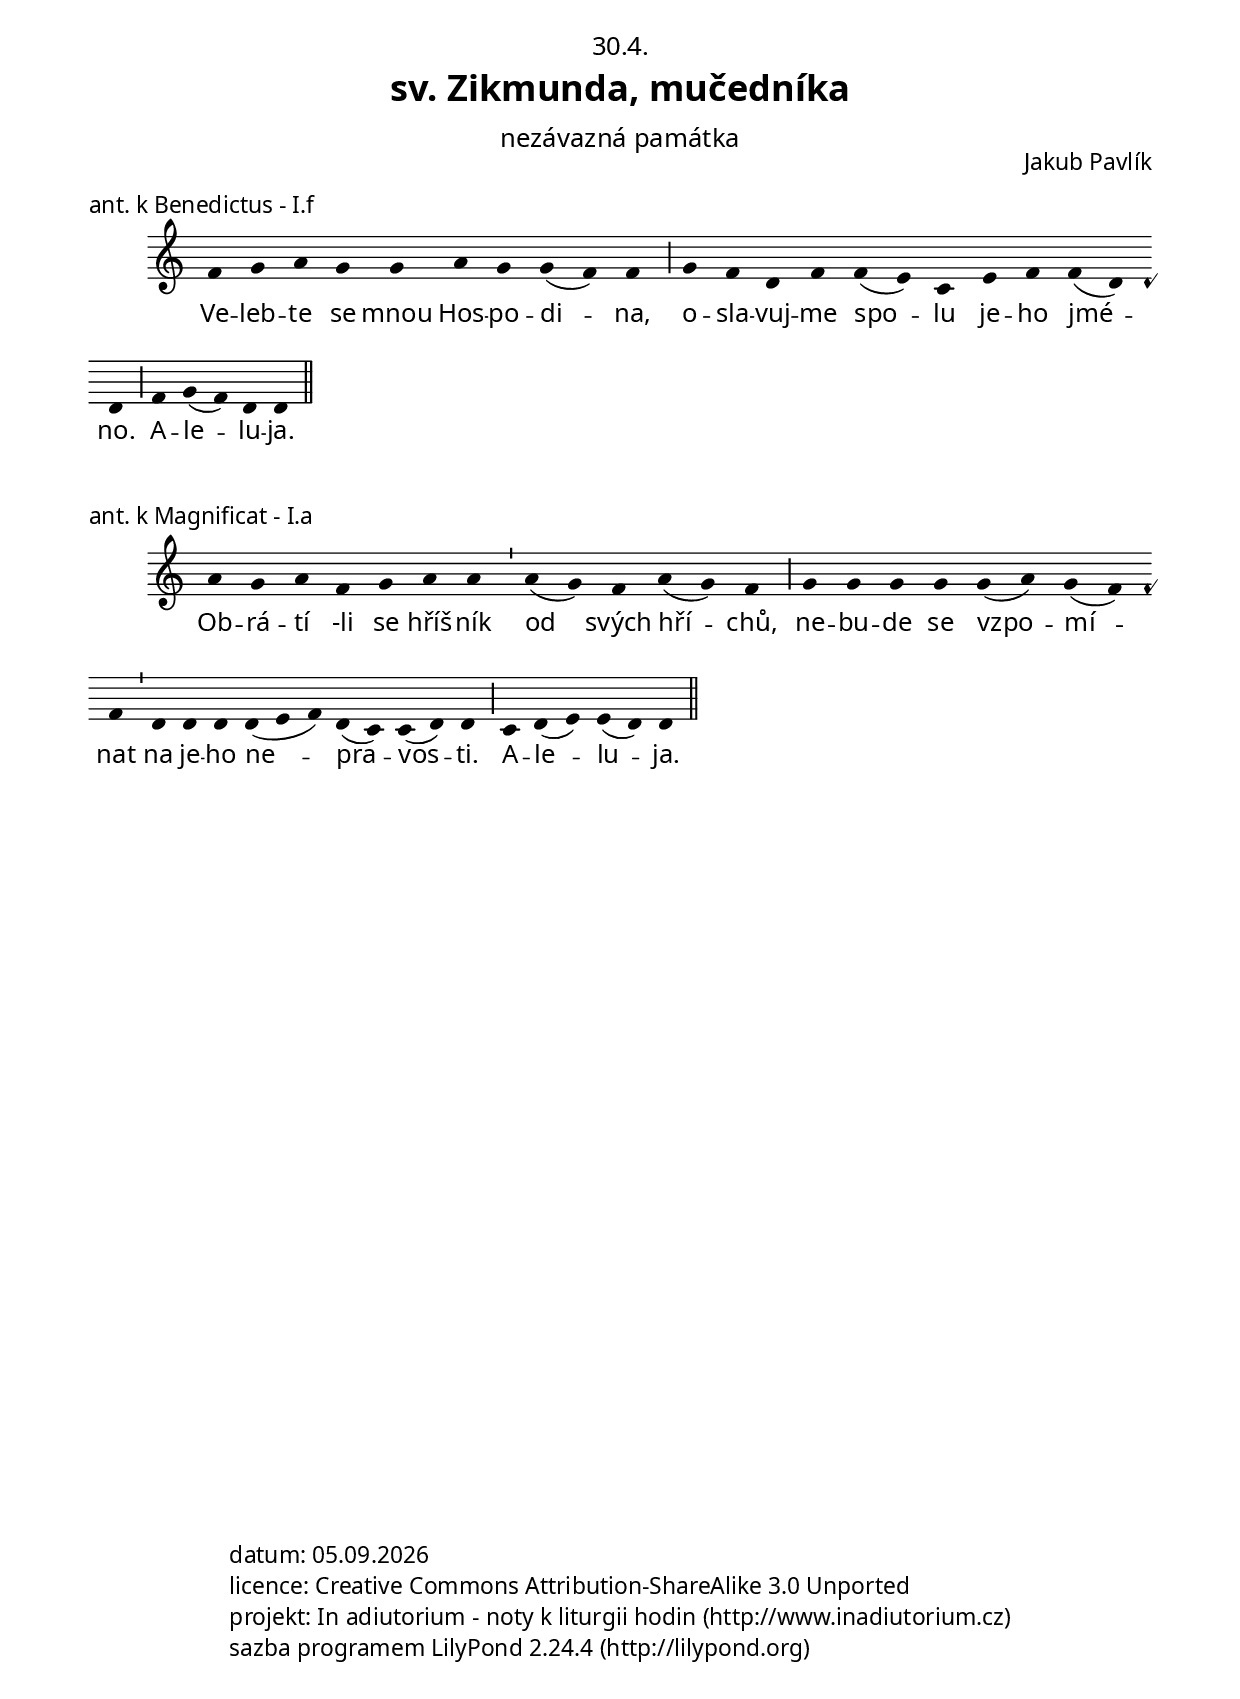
\version "2.17.5"

\include "../spolecne.ly"

\header {
  title = \markup\titleSvatek
            "sv. Zikmunda, mučedníka"
            "nezávazná památka"
            30.4.
  composer = "Jakub Pavlík"
}

\score {
  \relative c' {
    \choralniRezim
    f4 g a g g a g g( f) f \barMaior
    g f d f f( e) c e f f( d) d \barMaior
    f g( f) d d \barFinalis
  }
  \addlyrics {
    Ve -- leb -- te se mnou Hos -- po -- di -- na,
    o -- sla -- vuj -- me spo -- lu je -- ho jmé -- no.
    A -- le -- lu -- ja.
  }
  \header {
    quid = "ant. k Benedictus"
    modus = "I"
    differentia = "f"
    psalmus = ""
    id = ""
    piece = \markup {\sestavTitulekBezZalmu}
  }
}

\score {
  \relative c'' {
    \choralniRezim
    a4 g a f g a a \barMin a( g) f a( g) f \barMaior
    g g g g g( a) g( f) f \barMin
    d d d d( e f) d( c) c( d) d \barMaior
    c d( e) e( d) d \barFinalis
  }
  \addlyrics {
    Ob -- rá -- tí -li se hříš -- ník od svých hří -- chů,
    ne -- bu -- de se vzpo -- mí -- nat
    na je -- ho ne -- pra -- vos -- ti.
    A -- le -- lu -- ja.
  }
  \header {
    quid = "ant. k Magnificat"
    modus = "I"
    differentia = "a"
    psalmus = ""
    placet = "lépe"
    id = ""
    piece = \markup {\sestavTitulekBezZalmu}
  }
}